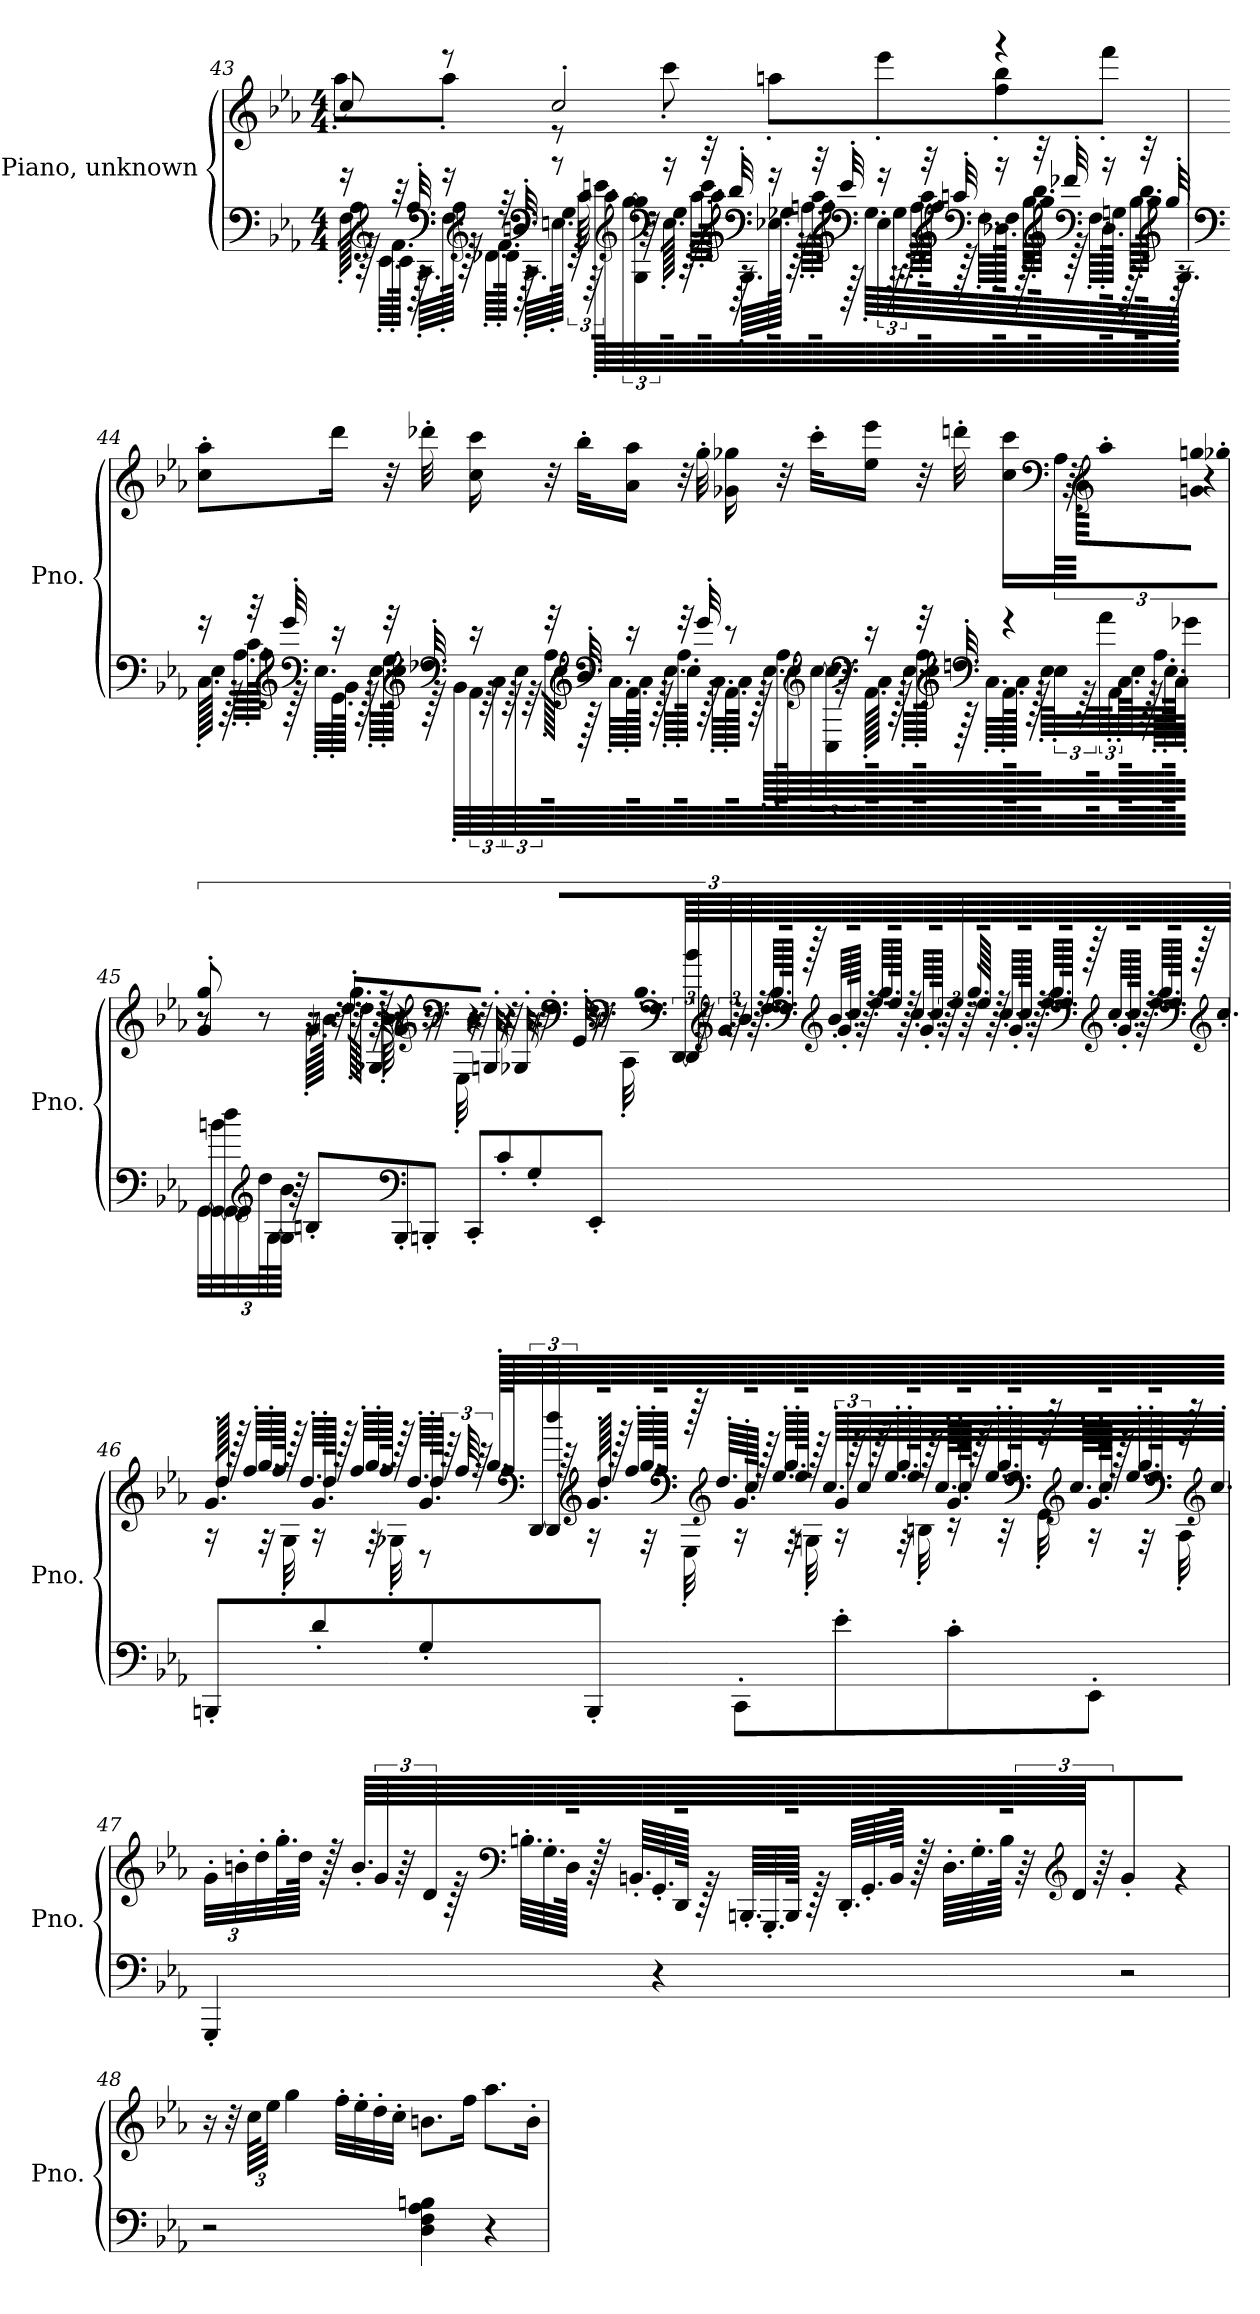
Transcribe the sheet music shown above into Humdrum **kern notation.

**kern	**kern
*part1	*part1
*staff2	*staff1
*I"Piano, unknown	*
*I'Pno.	*
!!LO:LB:g=z
*clefF4	*clefG2
*k[b-e-a-]	*k[b-e-a-]
*M4/4	*M4/4
=43	=43
*^	*^
16r	64.F'\LLLL	8cc/]	8aa-'\L
.	128A-\JJJJk	.	.
.	128r	.	.
*clefG2	*	*	*
.	64.c'\LLLL	.	.
32r	64.f'\	.	.
.	128c\JJJJk	.	.
32ff'/	128r	.	.
.	64.A-'\LLLL	.	.
*clefF4	*	*	*
16r	64.F'\	8r	8aa-'\J
.	128A-\JJJJk	.	.
.	128r	.	.
*clefG2	*	*	*
.	64.d-X'\LLLL	.	.
32r	64.f'\	.	.
.	128d-\JJJJk	.	.
32bn'/	128r	.	.
.	64.A-'\LLLL	.	.
*clefF4	*	*	*
8r	64.En'\	2cc'/	8r
.	128G\JJJJk	.	.
.	96r	.	.
.	96c\	.	.
.	96r	.	.
.	64.en'\LLLL	.	.
.	128c\K	.	.
*clefG2	*	*	*
.	[96gg\	.	.
.	96G\ 96gg\]JJJJ	.	.
.	96r	.	.
*clefF4	*	*	*
16r	64.E'\LLLL	.	8ccc'\
.	128G\JJJJk	.	.
.	128r	.	.
.	64.c'\LLLL	.	.
32r	64.e'\	.	.
.	128c\JJJJk	.	.
*clefG2	*	*	*
32bb-'/	128r	.	.
.	64.G'\LLLL	.	.
*clefF4	*	*	*
16r	64.E-X'\	.	8aan'\L
.	128G-X\JJJJk	.	.
.	128r	.	.
.	64.An'\LLLL	.	.
32r	64.c'\	.	.
.	128A\JJJJk	.	.
*clefG2	*	*	*
32ccc'/	128r	.	.
*clefF4	*	*	*
.	64.G-'\LLLL	.	.
16r	96E-\JJJJ	.	8eee-'\
.	96r	.	.
.	96G-\	.	.
.	128r	.	.
.	64.A'\LLLL	.	.
32r	64.c'\	.	.
.	128A\JJJJk	.	.
*clefG2	*	*	*
32aan'/	128r	.	.
*clefF4	*	*	*
.	64.F'\LLLL	.	.
16r	64.D-X'\	4r	8ff\' 8bb-\'
.	128F\JJJJk	.	.
.	128r	.	.
.	64.B-'\LLLL	.	.
32r	64.d-'\	.	.
.	128B-\JJJJk	.	.
*clefG2	*	*	*
32ddd-X'/	128r	.	.
*clefF4	*	*	*
.	64.F'\LLLL	.	.
16r	64.D-'\	.	8fff'\J
.	128Gn\JJJJk	.	.
.	128r	.	.
.	64.B-'\LLLL	.	.
32r	64.d-'\	.	.
.	128B-\JJJJk	.	.
*clefG2	*	*	*
32gg'/	128r	.	.
.	64.G'\	.	.
*	*	*v	*v
!!LO:LB:g=z
=44	=44	=44
*clefF4	*	*
16r	64.C'\LLLL	8cc\' 8aa-\'L
.	128E-\JJJJk	.
.	128r	.
.	64.A-'\LLLL	.
32r	64.c'\	.
.	128A-\JJJJk	.
*clefG2	*	*
32eee-'/	128r	.
*clefF4	*	*
.	64.E-'\LLLL	.
16r	64.GG'\	16ddd\Jk
.	128BB-\JJJJk	.
.	128r	.
.	64.E-'\LLLL	.
32r	64.G'\	32r
.	128E-\JJJJk	.
*clefG2	*	*
32dd-X'/	128r	32ddd-X'\
*clefF4	*	*
.	64.BB-'\LLLL	.
16r	96AA-\JJJJ	16cc\ 16ccc\
.	96r	.
.	96C\	.
.	96r	.
.	96E-\	.
.	96r	.
32r	64.A-'\LLLL	32r
.	128E-\JJJJk	.
*clefG2	*	*
32b-'/	128r	32bb-'\KLL
*clefF4	*	*
.	64.C'\LLLL	.
16r	64.AA-'\	16a-\ 16aa-\JJ
.	128C\JJJJk	.
.	128r	.
.	64.E-'\LLLL	.
32r	64.A-'\	32r
.	128E-\JJJJk	.
32g'/	128r	32gg'\
.	64.C'\LLLL	.
8r	64.AA-'\	16g-X\ 16gg-X\
.	128C\JJJJk	.
.	128r	.
.	64.E-'\LLLL	.
.	64.A-'\	32r
.	128E-\K	.
*clefG2	*	*
.	[96cc\	32ccc'\KLL
.	96C\ 96cc\]JJJJ	.
.	96r	.
*clefF4	*	*
16r	64.AA-'\LLLL	16ee-\ 16eee-\JJ
.	128C\JJJJk	.
.	128r	.
.	64.E-'\LLLL	.
32r	64.A-'\	32r
.	128E-\JJJJk	.
*clefG2	*	*
32ddn'/	128r	32dddn'\
*clefF4	*	*
.	64.C'\LLLL	.
4r	64.AA-'\	16cc\ 16ccc\LL
.	128C\JJJJk	.
.	128r	.
.	64.E-'\KLLL	.
*	*	*clefF4
.	48E-'\JJJ	96A-\JJkk
.	.	96r
.	96r	96C\KLLL
*	*	*clefG2
.	96a-\KLLL	32aa-'\J
.	48AA-'\	.
.	64.C'\L	16gn\ 16ggn\JJ
.	128E-\JJJJk	.
.	128r	.
.	64.A-'\LLLL	.
.	64.E-'\	32r
.	128C\JK	.
.	32g-X'\JJJ	32gg-X'\
*v	*v	*
!!LO:LB:g=z
=45	=45
*Xbrackettup	*
*	*^
*	*	*^
[48GG\LLL	12g/' 12gg/'	8r	8r
48GG\_ 48bn\	.	.	.
48GG\_ 48dd\	.	.	.
48GG\]	.	.	.
*clefG2	*	*	*
96dd\L	12r	.	.
*brackettup	*	*	*
[96G\	.	.	.
96G\] 96b\JJJJ	.	.	.
96r	.	.	.
8Bn'/L	.	64.g'\LLLL	16r
.	.	128bn\JJJJk	.
.	.	32r	.
.	12dd'/L	.	.
.	.	64.gg'\LLLL	32r
.	.	128dd\JJJJk	.
.	.	128r	32G-X'/
.	.	64.b'\	.
8G'/	64.g'/LLL	8r	4r
.	128b/JJJJk	.	.
.	128r	.	.
.	64.dd'/LLLL	.	.
.	64.gg'/	.	.
.	128dd/K	.	.
*	*clefF4	*	*
.	[96DD/	.	.
.	96DD/] 96b/JJJJ	.	.
.	96r	.	.
*clefF4	*clefG2	*	*
8BBBn'/J	96g/	16r	.
.	96r	.	.
.	96b/	.	.
.	128r	.	.
.	64.dd'/LLLL	.	.
.	64.gg'/	32r	.
.	128dd/JJJJk	.	.
*	*clefF4	*	*
.	128r	32GGG'\	.
*	*clefG2	*	*
.	64.b'/LLLL	.	.
8CC'/L	64.g'/	4r	16r
.	128cc/JJJJk	.	.
.	128r	.	.
.	64.ee-'/LLLL	.	.
.	64.gg'/	.	32r
.	128ee-/JJJJk	.	.
.	128r	.	32Gn'/
.	64.cc'/LLLL	.	.
8c'/	64.g'/	.	16r
.	128cc/JJJJk	.	.
.	96r	.	.
.	96ee-/	.	.
.	96r	.	.
.	64.gg'/LLLL	.	32r
.	128ee-/JJJJk	.	.
.	128r	.	32G-X'/
.	64.cc'/LLLL	.	.
8G'/	64.g'/	8r	16r
.	128cc/JJJJk	.	.
.	128r	.	.
.	64.ee-'/LLLL	.	.
.	64.gg'/	.	32r
.	128ee-/JJJJk	.	.
*	*clefF4	*	*
.	128r	.	32GG'/
*	*clefG2	*	*
.	64.cc'/LLLL	.	.
8EE-'/J	64.g'/	16r	8r
.	128cc/JJJJk	.	.
.	128r	.	.
.	64.ee-'/LLLL	.	.
.	64.gg'/	32r	.
.	128ee-/JJJJk	.	.
*	*clefF4	*	*
.	128r	32CC'\	.
*	*clefG2	*	*
.	64.cc'/	.	.
*	*	*v	*v
!!LO:LB:g=z
=46	=46	=46
8BBBn'/L	64.g'/LLLL	16r
.	128dd/JJJJk	.
.	128r	.
.	64.ff'/LLLL	.
.	64.gg'/	32r
.	128ff/JJJJk	.
.	128r	32G'\
.	64.dd'/LLLL	.
8d'/	64.g'/	16r
.	128dd/JJJJk	.
.	128r	.
.	64.ff'/LLLL	.
.	64.gg'/	32r
.	128ff/JJJJk	.
.	128r	32G-X'\
.	64.dd'/LLLL	.
8G'/	64.g'/	8r
.	128dd/JJJJk	.
.	96r	.
.	96ff/	.
.	96r	.
.	64.gg'/LLLL	.
.	128ff/K	.
*	*clefF4	*
.	[96DD/	.
.	96DD/] 96dd/JJJJ	.
.	96r	.
*	*clefG2	*
8BBB'/J	64.g'/LLLL	16r
.	128dd/JJJJk	.
.	128r	.
.	64.ff'/LLLL	.
.	64.gg'/	32r
.	128ff/JJJJk	.
*	*clefF4	*
.	128r	32GGG'\
*	*clefG2	*
.	64.dd'/LLLL	.
8CC'\L	64.g'/	16r
.	128cc/JJJJk	.
.	128r	.
.	64.ee-'/LLLL	.
.	64.gg'/	32r
.	128ee-/JJJJk	.
.	128r	32Gn'\
.	64.cc'/LLLL	.
8e-'\	96g/JJJJ	16r
.	96r	.
.	96cc/	.
.	128r	.
.	64.ee-'/LLLL	.
.	64.gg'/	32r
.	128ee-/JJJJk	.
.	128r	32Bn'\
.	64.cc'/LLLL	.
8c'\	64.g'/	16r
.	128cc/JJJJk	.
.	128r	.
.	64.ee-'/LLLL	.
.	64.gg'/	32r
.	128ee-/JJJJk	.
*	*clefF4	*
.	128r	32GG'\
*	*clefG2	*
.	64.cc'/LLLL	.
8EE-'\J	64.g'/	16r
.	128cc/JJJJk	.
.	128r	.
.	64.ee-'/LLLL	.
.	64.gg'/	32r
.	128ee-/JJJJk	.
*	*clefF4	*
.	128r	32CC'\
*	*clefG2	*
.	64.cc'/	.
*	*v	*v
!!LO:PB:g=z
=47	=47
*	*Xbrackettup
4GGG'/	48g'\LLL
.	48bn'\
.	48dd'\
.	64.gg'\L
.	128dd\JJJJk
.	128r
.	64.b'/LLLL
*	*brackettup
.	96g/JJJJ
.	96r
.	96d/
.	128r
*	*clefF4
.	64.Bn'\LLLL
.	64.G'\
.	128D\JJJJk
.	128r
.	64.BBn'/LLLL
4r	64.GG'/
.	128DD/JJJJk
.	128r
.	64.BBBn'/LLLL
.	64.GGG'/
.	128BBB/JJJJk
.	128r
.	64.DD'/LLLL
.	64.GG'/
.	128BB/JJJJk
.	128r
.	64.D'\LLLL
.	64.G'\
.	128B\JJJJk
.	96r
*	*clefG2
.	96d/
.	96r
2r	4g'/
.	4r
!!LO:LB:g=z
=48	=48
2r	16r
.	32r
*	*Xbrackettup
.	96cc\KLLL
.	48ee-\JJJ
.	4gg\
.	32ff'\LLL
.	32ee-'\
.	32dd'\
.	32cc'\JJJ
4D\ 4F\ 4A-\ 4Bn\	8.bn\L
.	16ff\Jk
4r	8.aa-\L
.	16b'\Jk
=	=
*-	*-
